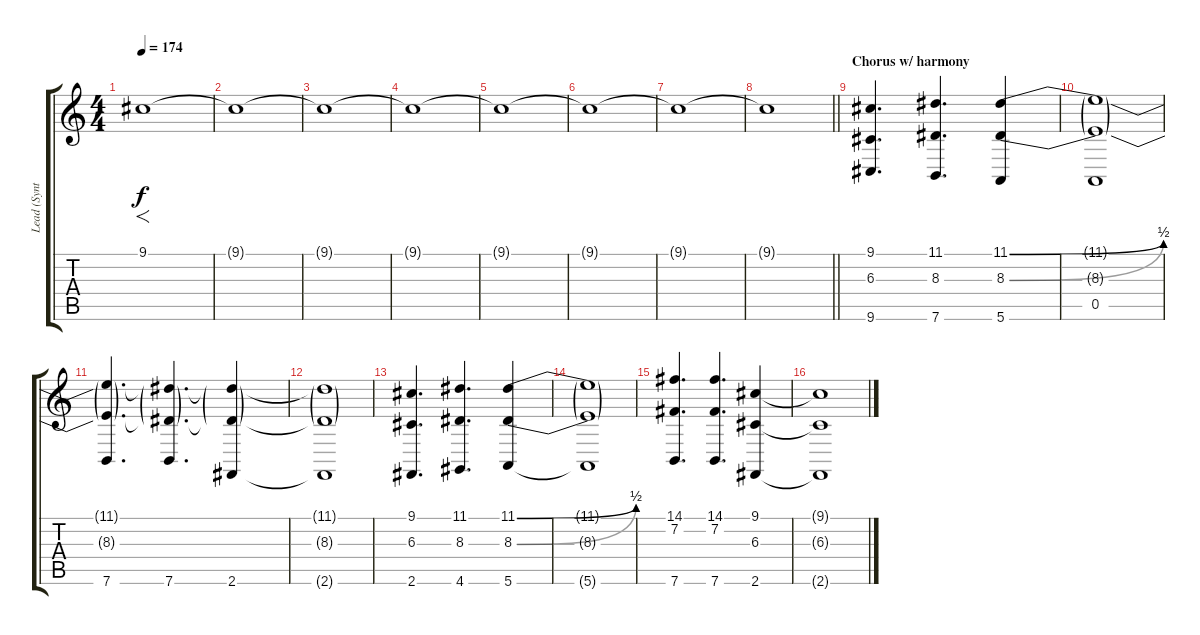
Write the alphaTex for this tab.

\track ("Lead (Synth)" "Lead (Synt") {instrument lead2sawtooth}
\staff {score tabs}
\tuning (E4 B3 G3 D3 A2 E2) {hide}
\ts (4 4)
\tempo 174
\clef g2
\ks c
9.1.1{f dy f volume 6 instrument fx7echoes} |
9.1{t}.1 |
9.1{t}.1 |
9.1{t}.1 |
9.1{t}.1 |
9.1{t}.1{volume 11} |
9.1{t}.1{volume 6} |
\barLineRight lightlight
9.1{t}.1 |
\section ("" "Chorus w/ harmony")
(9.1 6.3 9.6).4{d volume 10 instrument lead2sawtooth} (11.1 8.3 7.6).4{d} (11.1{be (bend 0 0 60 2)} 8.3{be (bend 0 0 60 2)} 5.6).4 |
(11.1{t} 8.3{t} 0.5).1 |
(11.1{t} 8.3{t} 7.6).4{d} (11.1{t} 8.3{t} 7.6).4{d} (11.1{t} 8.3{t} 2.6).4 |
(11.1{t} 8.3{t} 2.6{t}).1 |
(9.1 6.3 2.6).4{d} (11.1 8.3 4.6).4{d} (11.1{be (bend 0 0 60 2)} 8.3{be (bend 0 0 60 2)} 5.6).4 |
(11.1{t} 8.3{t} 5.6{t}).1 |
(14.1 7.2 7.6).4{d} (14.1 7.2 7.6).4{d} (9.1 6.3 2.6).4 |
(9.1{t} 6.3{t} 2.6{t}).1
